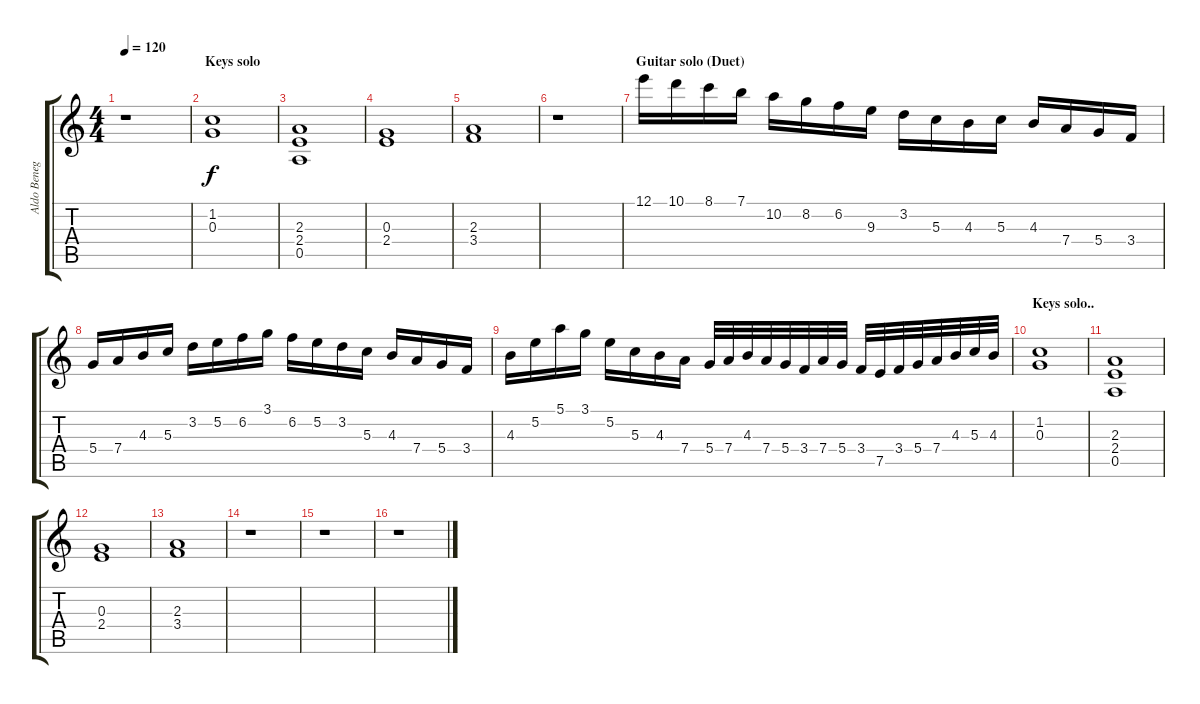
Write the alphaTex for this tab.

\track ("Aldo Benegas" "Aldo Beneg") {instrument distortionguitar}
\staff {score tabs}
\tuning (E4 B3 G3 D3 A2 E2) {hide}
\ts (4 4)
\tempo 120
\clef g2
\ks c
r.1{dy f} |
\section ("" "Keys solo")
(1.2 0.3).1 |
(2.3 2.4 0.5).1 |
(0.3 2.4).1 |
(2.3 3.4).1 |
r.1 |
\section ("" "Guitar solo (Duet)")
12.1.16 10.1.16 8.1.16 7.1.16 10.2.16 8.2.16 6.2.16 9.3.16 3.2.16 5.3.16 4.3.16 5.3.16 4.3.16 7.4.16 5.4.16 3.4.16 |
5.4.16 7.4.16 4.3.16 5.3.16 3.2.16 5.2.16 6.2.16 3.1.16 6.2.16 5.2.16 3.2.16 5.3.16 4.3.16 7.4.16 5.4.16 3.4.16 |
4.3.16 5.2.16 5.1.16 3.1.16 5.2.16 5.3.16 4.3.16 7.4.16 5.4.32 7.4.32 4.3.32 7.4.32 5.4.32 3.4.32 7.4.32 5.4.32 3.4.32 7.5.32 3.4.32 5.4.32 7.4.32 4.3.32 5.3.32 4.3.32 |
\section ("" "Keys solo..")
(1.2 0.3).1 |
(2.3 2.4 0.5).1 |
(0.3 2.4).1 |
(2.3 3.4).1 |
r.1 |
r.1 |
r.1
